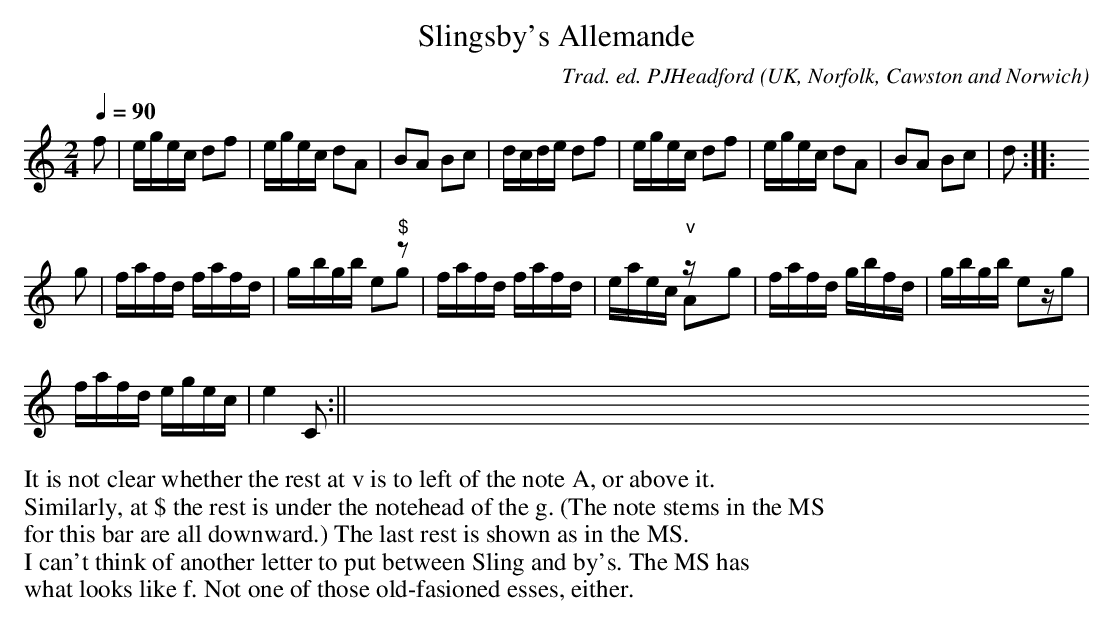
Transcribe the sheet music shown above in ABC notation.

X:1
T:Slingsby's Allemande
C:Trad. ed. PJHeadford
O:UK, Norfolk, Cawston and Norwich
M:2/4
L:1/16
Q:1/4=90
K:C
f2|egec d2f2|egec d2A2|B2A2 B2c2|dcde d2f2|egec d2f2|egec d2A2|B2A2 B2c2|d2:||:y
g2|fafd fafd|x6z2&gbgb e2"$"g2|fafd fafd|x4zx3&eaec "v"A2g2|fafd gbfd|gbgb e2zg2|
fafd egec|e4 C2:||yXXXXXXXXXXX
